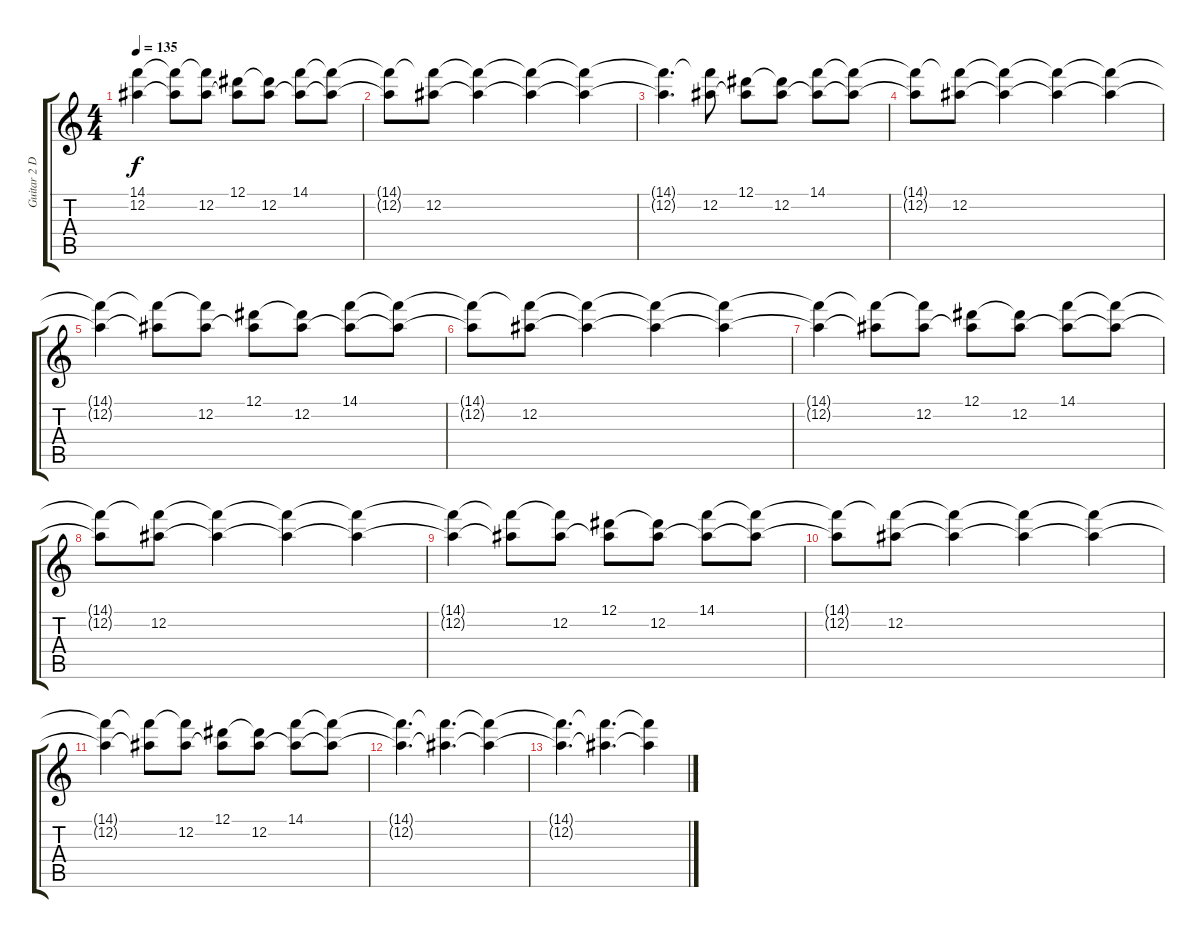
\track ("Guitar 2 Delay" "Guitar 2 D") {instrument electricguitarclean}
\staff {score tabs}
\tuning (Eb4 Bb3 Gb3 Db3 Ab2 Eb2) {hide}
\ts (4 4)
\tempo 135
\clef g2
\ks c
(14.1{t} 12.2{t}).4{dy f} (14.1{t} 12.2{t}).8 (14.1{t} 12.2).8 (12.1 12.2{t}).8 (12.1{t} 12.2).8 (14.1 12.2{t}).8 (14.1{t} 12.2{t}).8 |
(14.1{t} 12.2{t}).8 (14.1{t} 12.2).8 (14.1{t} 12.2{t}).4 (14.1{t} 12.2{t}).4 (14.1{t} 12.2{t}).4 |
(14.1{t} 12.2{t}).4{d} (14.1{t} 12.2).8 (12.1 12.2{t}).8 (12.1{t} 12.2).8 (14.1 12.2{t}).8 (14.1{t} 12.2{t}).8 |
(14.1{t} 12.2{t}).8 (14.1{t} 12.2).8 (14.1{t} 12.2{t}).4 (14.1{t} 12.2{t}).4 (14.1{t} 12.2{t}).4 |
(14.1{t} 12.2{t}).4 (14.1{t} 12.2{t}).8 (14.1{t} 12.2).8 (12.1 12.2{t}).8 (12.1{t} 12.2).8 (14.1 12.2{t}).8 (14.1{t} 12.2{t}).8 |
(14.1{t} 12.2{t}).8 (14.1{t} 12.2).8 (14.1{t} 12.2{t}).4 (14.1{t} 12.2{t}).4 (14.1{t} 12.2{t}).4 |
(14.1{t} 12.2{t}).4 (14.1{t} 12.2{t}).8 (14.1{t} 12.2).8 (12.1 12.2{t}).8 (12.1{t} 12.2).8 (14.1 12.2{t}).8 (14.1{t} 12.2{t}).8 |
(14.1{t} 12.2{t}).8 (14.1{t} 12.2).8 (14.1{t} 12.2{t}).4 (14.1{t} 12.2{t}).4 (14.1{t} 12.2{t}).4 |
(14.1{t} 12.2{t}).4 (14.1{t} 12.2{t}).8 (14.1{t} 12.2).8 (12.1 12.2{t}).8 (12.1{t} 12.2).8 (14.1 12.2{t}).8 (14.1{t} 12.2{t}).8 |
(14.1{t} 12.2{t}).8 (14.1{t} 12.2).8 (14.1{t} 12.2{t}).4 (14.1{t} 12.2{t}).4 (14.1{t} 12.2{t}).4 |
(14.1{t} 12.2{t}).4 (14.1{t} 12.2{t}).8 (14.1{t} 12.2).8 (12.1 12.2{t}).8 (12.1{t} 12.2).8 (14.1 12.2{t}).8 (14.1{t} 12.2{t}).8 |
(14.1{t} 12.2{t}).4{d} (14.1{t} 12.2{t}).4{d} (14.1{t} 12.2{t}).4 |
(14.1{t} 12.2{t}).4{d} (14.1{t} 12.2{t}).4{d} (14.1{t} 12.2{t}).4
